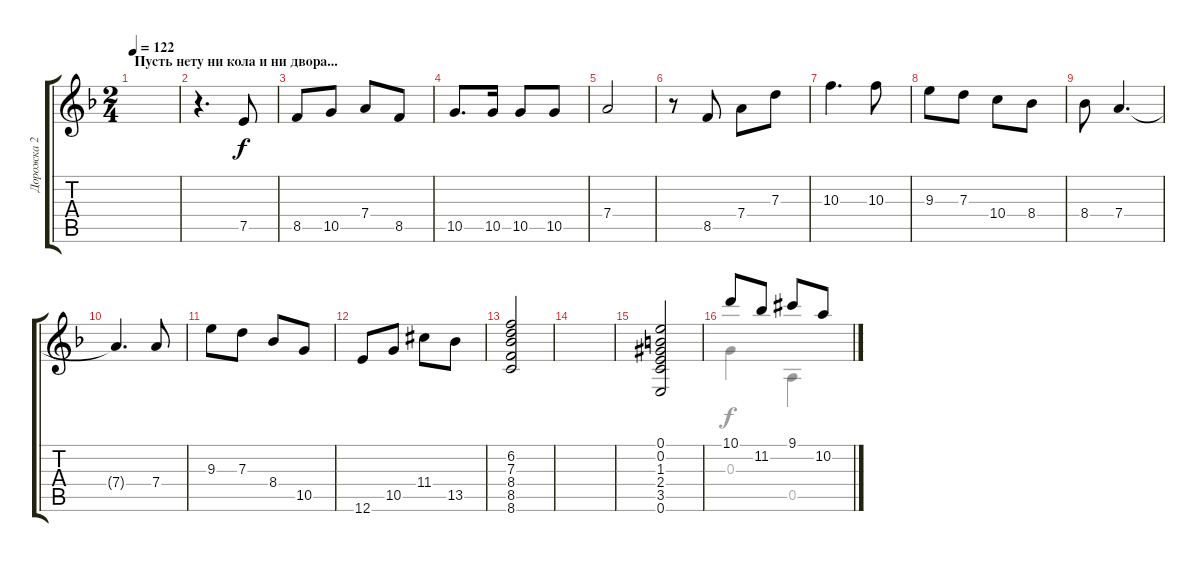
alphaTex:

\track ("Дорожка 2" "Дорожка 2") {instrument acousticguitarsteel}
\staff {score tabs}
\tuning (E4 B3 G3 D3 A2 E2) {hide}
\voice
\ts (2 4)
\section ("" "Пусть нету ни кола и ни двора...")
\tempo 122
\clef g2
\ks f
|
r.4{d} 7.5.8 |
8.5.8 10.5.8 7.4.8 8.5.8 |
10.5.8{d} 10.5.16 10.5.8 10.5.8 |
7.4.2 |
r.8 8.5.8 7.4.8 7.3.8 |
10.3.4{d} 10.3.8 |
9.3.8 7.3.8 10.4.8 8.4.8 |
8.4.8 7.4.4{d} |
7.4{t}.4{d} 7.4.8 |
9.3.8 7.3.8 8.4.8 10.5.8 |
12.6.8 10.5.8 11.4{acc #}.8 13.5.8 |
(6.2 7.3 8.4 8.5 8.6).2 |
|
(0.1 0.2 1.3{acc #} 2.4 3.5 0.6).2 |
10.1.8 11.2.8 9.1{acc #}.8 10.2.8
\voice
\clef g2
\ottava regular
\simile none
\ks f
|
|
|
|
|
|
|
|
|
|
|
|
|
|
|
0.3.4 0.5.4
